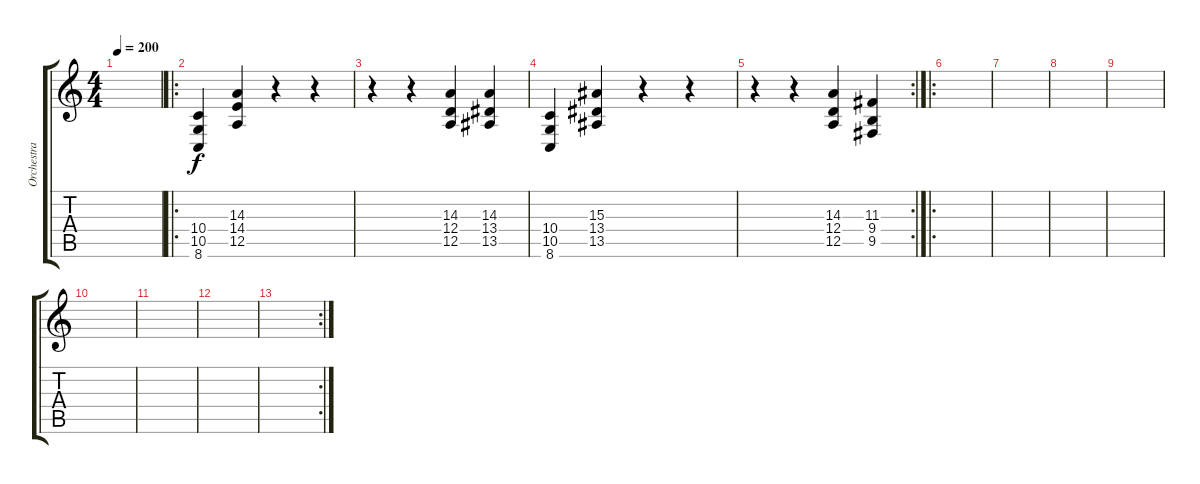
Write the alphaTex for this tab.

\track ("Orchestra Hit" "Orchestra ") {instrument orchestrahit}
\staff {score tabs}
\tuning (E4 B3 G3 D3 A2 E2) {hide}
\ts (4 4)
\tempo 200
\clef g2
\ks c
|
\ro
(10.4 10.5 8.6).4 (14.3 14.4 12.5).4 r.4 r.4 |
r.4 r.4 (14.3 12.4 12.5).4 (14.3 13.4 13.5).4 |
(10.4 10.5 8.6).4 (15.3 13.4 13.5).4 r.4 r.4 |
\rc 2
r.4 r.4 (14.3 12.4 12.5).4 (11.3 9.4 9.5).4 |
\ro
|
|
|
|
|
|
|
\rc 2
